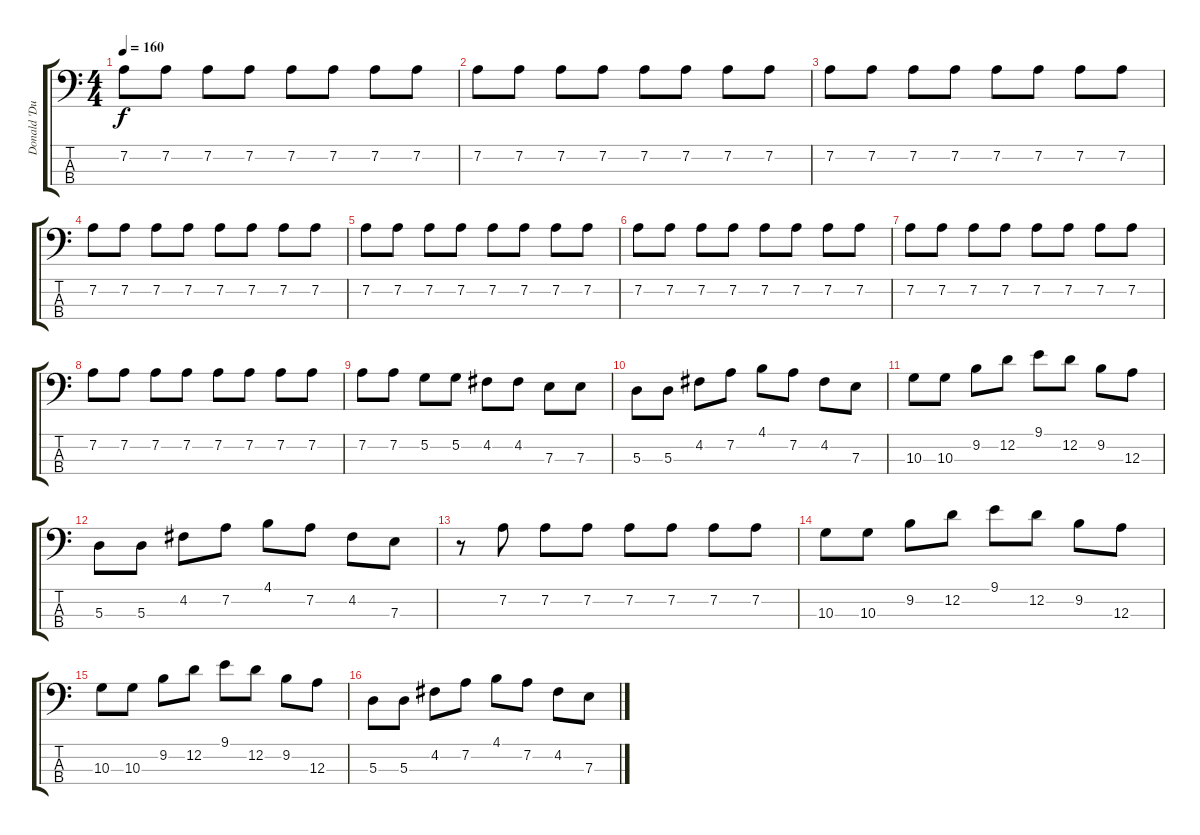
\track ("Donald 'Duck' Dunn" "Donald 'Du") {instrument electricbassfinger}
\staff {score tabs}
\tuning (G2 D2 A1 E1) {hide}
\ts (4 4)
\tempo 160
\clef f4
\ks c
7.2.8{dy f} 7.2.8 7.2.8 7.2.8 7.2.8 7.2.8 7.2.8 7.2.8 |
7.2.8 7.2.8 7.2.8 7.2.8 7.2.8 7.2.8 7.2.8 7.2.8 |
7.2.8 7.2.8 7.2.8 7.2.8 7.2.8 7.2.8 7.2.8 7.2.8 |
7.2.8 7.2.8 7.2.8 7.2.8 7.2.8 7.2.8 7.2.8 7.2.8 |
7.2.8 7.2.8 7.2.8 7.2.8 7.2.8 7.2.8 7.2.8 7.2.8 |
7.2.8 7.2.8 7.2.8 7.2.8 7.2.8 7.2.8 7.2.8 7.2.8 |
7.2.8 7.2.8 7.2.8 7.2.8 7.2.8 7.2.8 7.2.8 7.2.8 |
7.2.8 7.2.8 7.2.8 7.2.8 7.2.8 7.2.8 7.2.8 7.2.8 |
7.2.8 7.2.8 5.2.8 5.2.8 4.2.8 4.2.8 7.3.8 7.3.8 |
5.3.8 5.3.8 4.2.8 7.2.8 4.1.8 7.2.8 4.2.8 7.3.8 |
10.3.8 10.3.8 9.2.8 12.2.8 9.1.8 12.2.8 9.2.8 12.3.8 |
5.3.8 5.3.8 4.2.8 7.2.8 4.1.8 7.2.8 4.2.8 7.3.8 |
r.8 7.2.8 7.2.8 7.2.8 7.2.8 7.2.8 7.2.8 7.2.8 |
10.3.8 10.3.8 9.2.8 12.2.8 9.1.8 12.2.8 9.2.8 12.3.8 |
10.3.8 10.3.8 9.2.8 12.2.8 9.1.8 12.2.8 9.2.8 12.3.8 |
5.3.8 5.3.8 4.2.8 7.2.8 4.1.8 7.2.8 4.2.8 7.3.8
